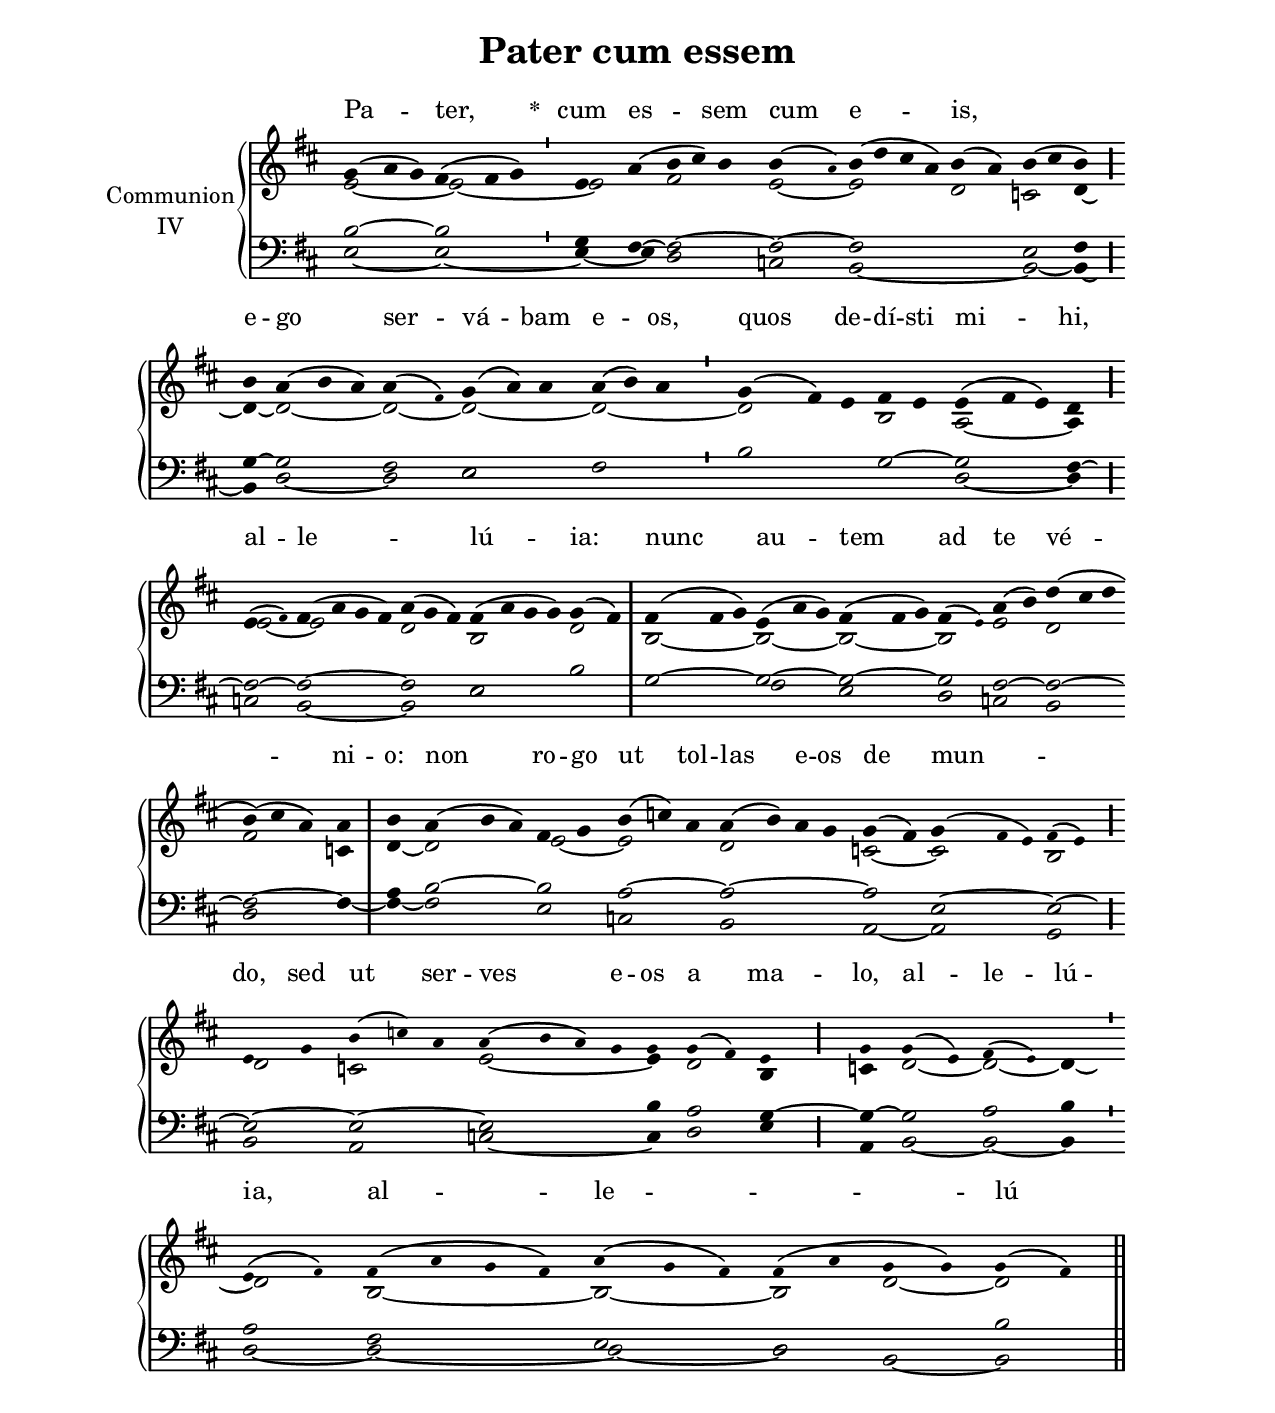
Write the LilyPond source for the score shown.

\version "2.18"
\include "gregorian.ly"
\include "noh2.ily"


%Page reference: page ii.74
%(volume.page)

global = {
 \key fis \phrygian
 \cadenzaOn 
}

\header {
  title = \markup \center-column {"Pater cum essem" \vspace #1 }
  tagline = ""
  composer = ""
}

\paper {
 #(include-special-characters)
  oddHeaderMarkup = \markup \fill-line {
    \line {}
    \center-column {
      \on-the-fly #first-page     " "
      \on-the-fly #not-first-page "Pater cum essem"
    }
    \line { \on-the-fly #print-page-number-check-first \fromproperty #'page:page-number-string }
  }
  evenHeaderMarkup = \markup \fill-line {
    \line { \on-the-fly #print-page-number-check-first \fromproperty #'page:page-number-string }
    \center-column { "Pater cum essem" }
    \line {}
  }
}

chantText = \lyricmode {
Pa -- ter, 
\set stanza = " * " cum es -- sem cum e -- is, _ 
e -- go ser -- vá -- bam e -- os, quos de -- dí -- sti mi -- hi, 
al -- le -- _ lú -- ia: 
nunc au -- tem ad te vé -- ni -- o: 
non ro -- go ut tol -- las e -- os de mun -- _ do, 
sed ut ser -- ves e -- os a ma -- lo, 
al -- le -- lú -- ia, al -- le -- _ lú -- ia. }

chantMusic = {
\tieDown   g'4 ( a'4 g'4) fis'4 ( fis'4 g'4) \divisioMinima
 e'4 a'4 ( b'4 cis''4) b'4 b'4 ( \once \tweak #'font-size #-4 a' ) b'4 ( d''4 cis''4 a'4) b'4 ( a'4) b'4 ( cis''4 b'4) \divisioMaior \forceBreak

 b'4 a'4 ( b'4 a'4) a'4 ( \once \tweak #'font-size #-4 fis' ) g'4 ( a'4) a'4 a'4 ( b'4) a'4 \divisioMinima
 g'4 ( fis'4) e'4 fis'4 e'4 e'4 ( fis'4 e'4) d'4 \divisioMaior \forceBreak

 e'4 ( \once \tweak #'font-size #-4 fis' ) fis'4 ( a'4 g'4 fis'4) a'4 ( g'4 fis'4) fis'4 ( a'4 g'4 g'4) g'4 ( fis'4) \divisioMaxima
 fis'4 ( fis'4 g'4) e'4 ( a'4 g'4) fis'4 ( fis'4 g'4) fis'4 ( \once \tweak #'font-size #-4 e' ) a'4 ( b'4) d''4 ( cis''4 d''4 \forceBreak
) b'4 ( cis''4 a'4) a'4 \divisioMaxima
 b'4 a'4 ( b'4 a'4) fis'4 g'4  b'4 ( c''4) a'4 a'4 ( b'4) a'4 g'4 g'4 ( fis'4) g'4 ( \tiny fis' e' 4) fis'4 ( e'4) \divisioMaior \forceBreak

 e'4 g'4  b'4 ( c''4) a'4 a'4 ( b'4 a'4) g'4 g'4 g'4 ( fis'4) e'4 \divisioMaior
 g'4 g'4 ( e'4) fis'4 ( \once \tweak #'font-size #-4 e' ) d'4 \divisioMinima \forceBreak

 e'4 ( \once \tweak #'font-size #-4 fis' ) fis'4 ( a'4 g'4 fis'4) a'4 ( g'4 fis'4) fis'4 ( a'4 g'4 g'4) g'4 ( fis'4) \finalis

}

altoMusic = {
e'2*3/2 ~ e'2*3/2 ~ \divisioMinima
e'2 fis'2*3/2 e'2 ~ e'2*4/2 d'2 c'2 d'4 ~ \divisioMaior
d'4 ~ d'2*3/2 ~ d'2 ~ d'2*3/2 ~ d'2*3/2 ~ \divisioMinima
d'2*3/2 b2 a2*3/2 ~ a4 \divisioMaior
e'2 ~ e'2*4/2 d'2*3/2 b2*4/2 d'2 \divisioMaxima
b2*3/2 ~ b2*3/2 ~ b2*3/2 ~ b2 e'2 d'2*3/2 fis'2*3/2 c'4 \divisioMaxima
d'4 ~ d'2*3/2 e'2 ~ e'2*3/2 d'2*4/2 c'2 ~ c'2*3/2 b2 \divisioMaior
d'2 c'2*3/2 e'2*4/2 ~ e'4 d'2 b4 \divisioMaior
c'4 d'2 ~ d'2 ~ d'4 ~ \divisioMinima
d'2 b2*4/2 ~ b2*3/2 ~ b2 d'2 ~ d'2 \finalis
}

tenorMusic = {
b2*3/2 ~ b2*3/2 \divisioMinima
g4 fis4 ~ fis2*3/2 ~ fis2 ~ fis2*6/2 e2 fis4 \divisioMaior
g4 ~ g2*3/2 fis2 e2*3/2 fis2*3/2 \divisioMinima
b2*3/2 g2 ~ g2*3/2 fis4 ~ \divisioMaior
fis2 ~ fis2*4/2 ~ fis2*3/2 e2*4/2 b2 \divisioMaxima
g2*3/2 ~ g2*3/2 ~ g2*3/2 ~ g2 fis2 ~ fis2*3/2 ~ fis2*3/2 ~ fis4 \divisioMaxima
a4 b2*3/2 ~ b2 a2*3/2 ~ a2*4/2 ~ a2 e2*3/2 ~ e2 ~ \divisioMaior
e2 ~ e2*3/2 ~ e2*4/2 b4 a2 g4 ~ \divisioMaior
g4 ~ g2 a2 b4 \divisioMinima
a2 fis2*4/2 e2*3/2 d2 r2 b2 \finalis
}

bassMusic = {
e2*3/2 ~ e2*3/2 ~ \divisioMinima
e4 ~ e4 d2*3/2 c2 b,2*6/2 ~ b,2 ~ b,4 ~ \divisioMaior
b,4 d2*3/2 ~ d2 e2*3/2 r2*3/2 \divisioMinima
r2*5/2 d2*3/2 ~ d4 \divisioMaior
c2 b,2*4/2 ~ b,2*3/2 e2*4/2 r2 \divisioMaxima
r2*3/2 fis2*3/2 e2*3/2 d2 c2 b,2*3/2 d2*3/2 fis4 ~ \divisioMaxima
fis4 ~ fis2*3/2 e2 c2*3/2 b,2*4/2 a,2 ~ a,2*3/2 g,2 \divisioMaior
b,2 a,2*3/2 c2*4/2 ~ c4 d2 e4 \divisioMaior
a,4 b,2 ~ b,2 ~ b,4 \divisioMinima
d2 ~ d2*4/2 ~ d2*3/2 ~ d2 b,2 ~ b,2 \finalis
}

voiceLines = {
\voiceLineStyle


}

\score{
  <<
    \new GrandStaff <<
      \set GrandStaff.autoBeaming = ##f
      \set GrandStaff.instrumentName = \markup \center-column {
        "Communion"
        "IV"
      }
      \new Staff = up <<
        \new Voice = "chant" {
          \voiceOne \global \chantMusic
        }
        \new Voice {
          \voiceTwo \global \altoMusic
        }
      >>

      \new Staff = down <<
        \clef bass
        \new Voice {
          \voiceOne \global \tenorMusic
        }
        \new Voice {
          \voiceTwo \global \bassMusic
        }
	\new Voice {
        \voiceThree \global \voiceLines
        }
      >>
    >>
    \new Lyrics \lyricsto chant {
      \chantText
    }
  >>
  \layout{
  }
  \midi{
    \tempo 4 = 125
  }
}
